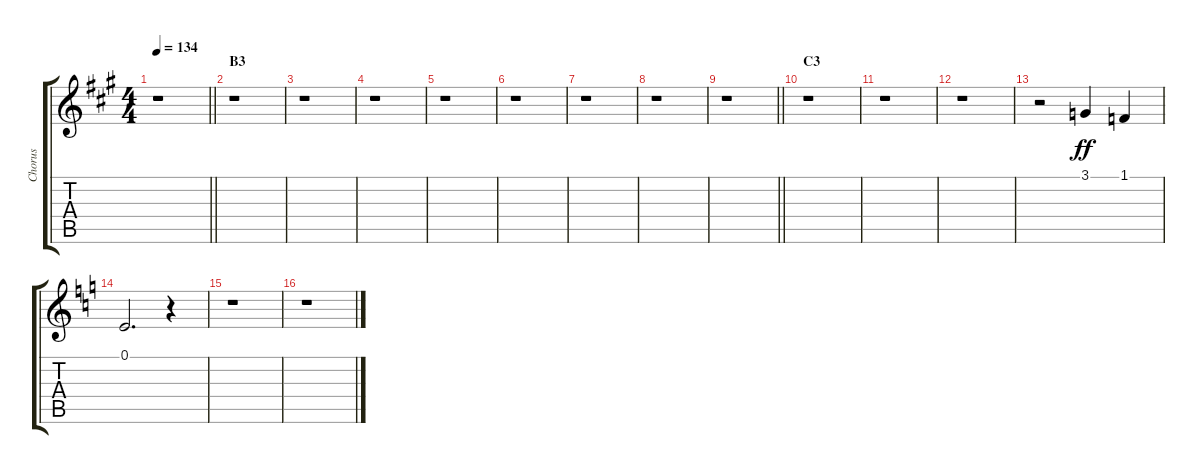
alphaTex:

\track ("Chorus" "Chorus") {instrument voiceoohs}
\staff {score tabs}
\tuning (E4 B3 G3 D3 A2 E2) {hide}
\ts (4 4)
\tempo 134
\clef g2
\barLineRight lightlight
\ks a
r.1{dy ff} |
\section ("" "B3")
r.1 |
r.1 |
r.1 |
r.1 |
r.1 |
r.1 |
r.1 |
\barLineRight lightlight
r.1 |
\section ("" "C3")
r.1 |
r.1 |
r.1 |
r.2 3.1.4 1.1.4 |
\ks c
0.1.2{d} r.4 |
r.1 |
r.1
